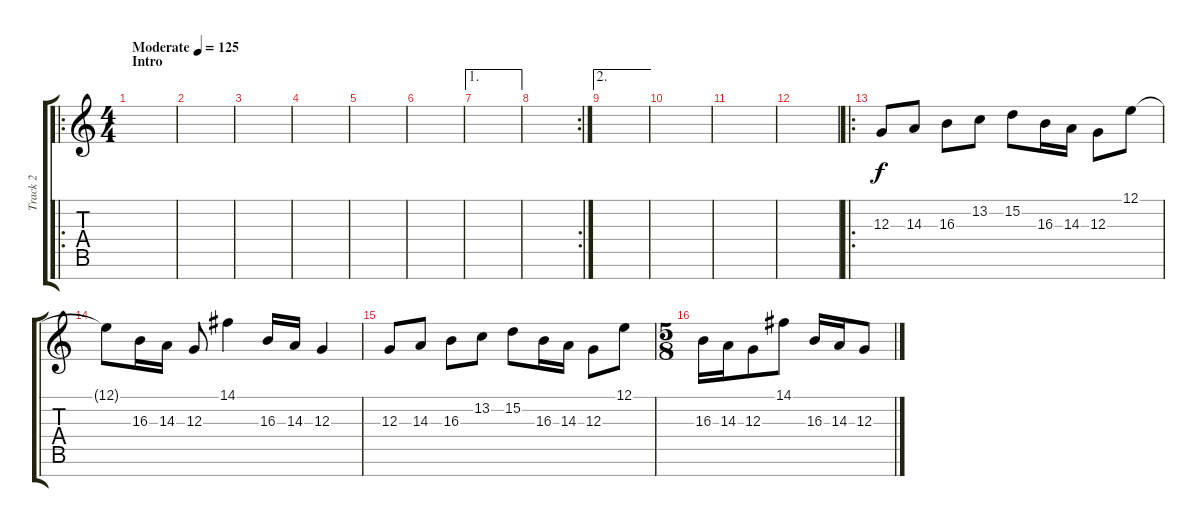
\track ("Track 2" "Track 2") {instrument lead1square}
\staff {score tabs}
\tuning (E4 B3 G3 D3 A2 E2 B1) {hide}
\ro
\ts (4 4)
\section ("" "Intro")
\tempo (125 "Moderate")
\clef g2
\ks c
|
|
|
|
|
|
\ae 1
|
\rc 2
|
\ae 2
|
|
|
|
\ro
12.3.8 14.3.8 16.3.8 13.2.8 15.2.8 16.3.16 14.3.16 12.3.8 12.1.8 |
12.1{t}.8 16.3.16 14.3.16 12.3.8 14.1.4 16.3.16 14.3.16 12.3.4 |
12.3.8 14.3.8 16.3.8 13.2.8 15.2.8 16.3.16 14.3.16 12.3.8 12.1.8 |
\ts (5 8)
16.3.16 14.3.16 12.3.8 14.1.8 16.3.16 14.3.16 12.3.8
